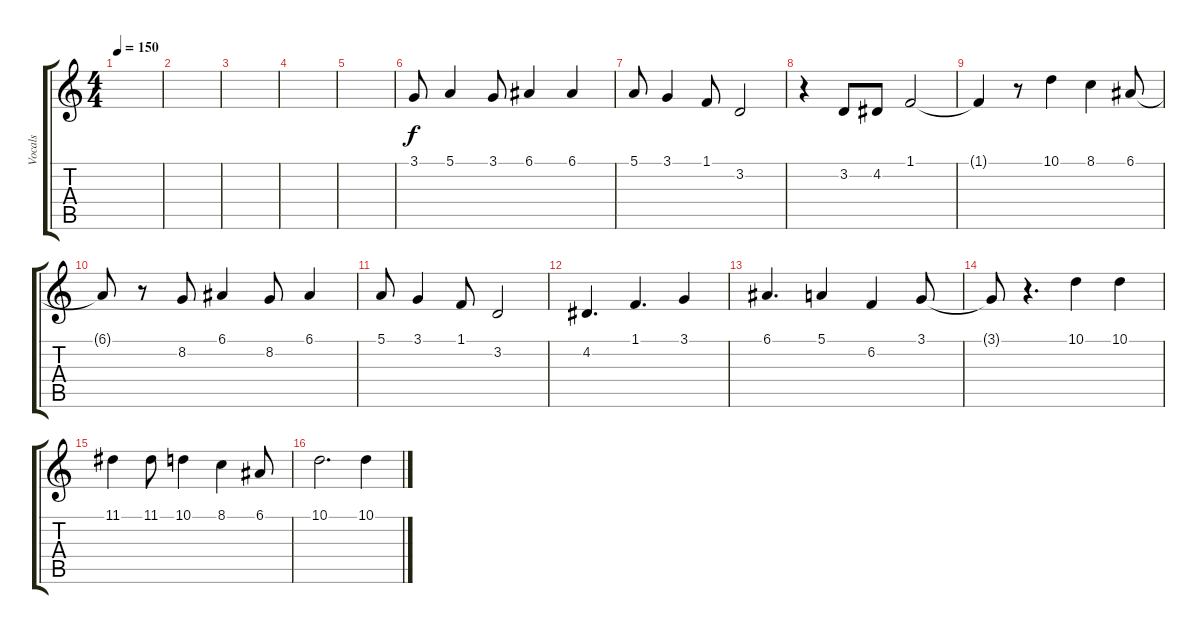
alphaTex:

\track ("Vocals" "Vocals") {instrument lead6voice}
\staff {score tabs}
\tuning (E4 B3 G3 D3 A2 E2) {hide}
\ts (4 4)
\tempo 150
\clef g2
\ks c
|
|
|
|
|
3.1.8 5.1.4 3.1.8 6.1.4 6.1.4 |
5.1.8 3.1.4 1.1.8 3.2.2 |
r.4 3.2.8 4.2.8 1.1.2 |
1.1{t}.4 r.8 10.1.4 8.1.4 6.1.8 |
6.1{t}.8 r.8 8.2.8 6.1.4 8.2.8 6.1.4 |
5.1.8 3.1.4 1.1.8 3.2.2 |
4.2.4{d} 1.1.4{d} 3.1.4 |
6.1.4{d} 5.1.4 6.2.4 3.1.8 |
3.1{t}.8 r.4{d} 10.1.4 10.1.4 |
11.1.4 11.1.8 10.1.4 8.1.4 6.1.8 |
10.1.2{d} 10.1.4
